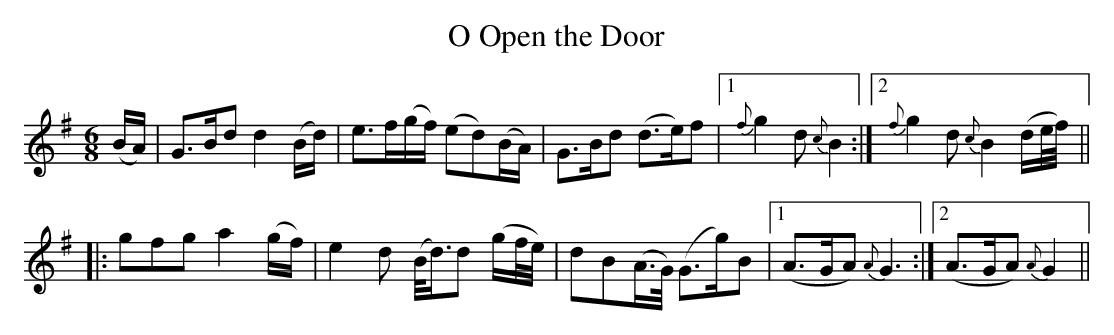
X:1
T:O Open the Door
M:6/8
L:1/8
K:G
(B/A/)|G>Bd d2 (B/d/)|e>f(g/f/) (ed)(B/A/)|G>Bd (d>e)f|1{f}g2 d {c}B2:|2 {f}g2d {c}B2 (d/e/4f/4)||
|:gfg a2 (g/f/)|e2d (B/<d/)d (g/f/4e/4)|dB(A/>G/) (G>g)B|1 (A>GA) {A}G3:|2 (A>GA){A}G2||
